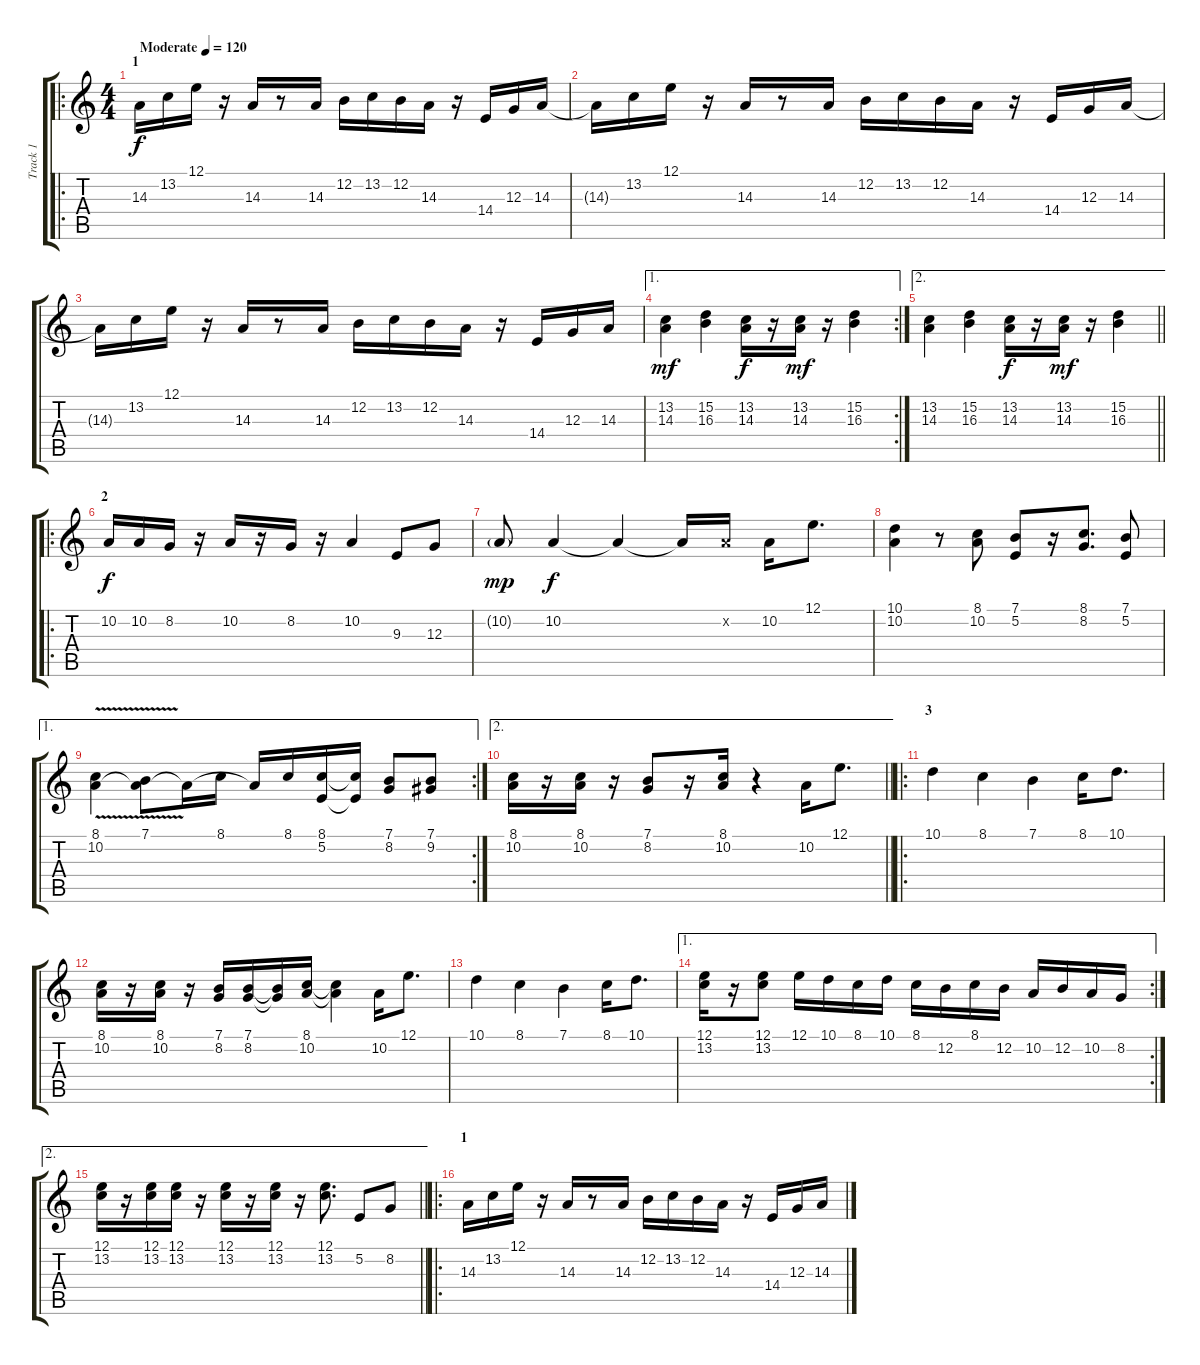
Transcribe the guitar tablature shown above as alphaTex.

\track ("Track 1" "Track 1") {instrument lead1square}
\staff {score tabs}
\tuning (E4 B3 G3 D3 A2 D2) {hide}
\ro
\ts (4 4)
\section ("" "1")
\tempo (120 "Moderate")
\clef g2
\ks c
14.3.16{dy f instrument lead1square} 13.2.16 12.1.16 r.16 14.3.16 r.8 14.3.16 12.2.16 13.2.16 12.2.16 14.3.16 r.16 14.4.16 12.3.16 14.3.16 |
14.3{t}.16 13.2.16 12.1.16 r.16 14.3.16 r.8 14.3.16 12.2.16 13.2.16 12.2.16 14.3.16 r.16 14.4.16 12.3.16 14.3.16 |
14.3{t}.16 13.2.16 12.1.16 r.16 14.3.16 r.8 14.3.16 12.2.16 13.2.16 12.2.16 14.3.16 r.16 14.4.16 12.3.16 14.3.16 |
\ae 1
\rc 2
(13.2 14.3).4{dy mf} (15.2 16.3).4 (13.2 14.3).16{dy f} r.16 (13.2 14.3).16{dy mf} r.16 (15.2 16.3).4 |
\ae 2
\barLineRight lightlight
(13.2 14.3).4 (15.2 16.3).4 (13.2 14.3).16{dy f} r.16 (13.2 14.3).16{dy mf} r.16 (15.2 16.3).4 |
\ro
\section ("" "2")
10.2.16{dy f} 10.2.16 8.2.16 r.16 10.2.16 r.16 8.2.16 r.16 10.2.4 9.3.8 12.3.8 |
10.2{g}.8{dy mp} 10.2.4{dy f} 10.2{t}.4 10.2{t}.16 10.2{x}.16 10.2.16 12.1.8{d} |
(10.1 10.2).4 r.8 (8.1 10.2).8 (7.1 5.2).8 r.16 (8.1 8.2).8{d} (7.1 5.2).8 |
\ae 1
\rc 2
(8.1 10.2{v}).4 (7.1 10.2{t}).8 10.2{t}.16 8.1.16 10.2{t}.16 8.1.16 (8.1 5.2).16 (8.1{t} 5.2{t}).16 (7.1 8.2).8 (7.1 9.2).8 |
\ae 2
\barLineRight lightlight
(8.1 10.2).16 r.16 (8.1 10.2).16 r.16 (7.1 8.2).8 r.16 (8.1 10.2).16 r.4 10.2.16 12.1.8{d} |
\ro
\section ("" "3")
10.1.4 8.1.4 7.1.4 8.1.16 10.1.8{d} |
(8.1 10.2).16 r.16 (8.1 10.2).16 r.16 (7.1 8.2).16 (7.1 8.2).16 (7.1{t} 8.2{t}).16 (8.1 10.2).16 (8.1{t} 10.2{t}).4 10.2.16 12.1.8{d} |
10.1.4 8.1.4 7.1.4 8.1.16 10.1.8{d} |
\ae 1
\rc 2
(12.1 13.2).16 r.16 (12.1 13.2).8 12.1.16 10.1.16 8.1.16 10.1.16 8.1.16 12.2.16 8.1.16 12.2.16 10.2.16 12.2.16 10.2.16 8.2.16 |
\ae 2
\barLineRight lightlight
(12.1 13.2).16 r.16 (12.1 13.2).16 (12.1 13.2).16 r.16 (12.1 13.2).16 r.16 (12.1 13.2).16 r.16 (12.1 13.2).8{d} 5.2.8 8.2.8 |
\ro
\section ("" "1")
14.3.16 13.2.16 12.1.16 r.16 14.3.16 r.8 14.3.16 12.2.16 13.2.16 12.2.16 14.3.16 r.16 14.4.16 12.3.16 14.3.16
